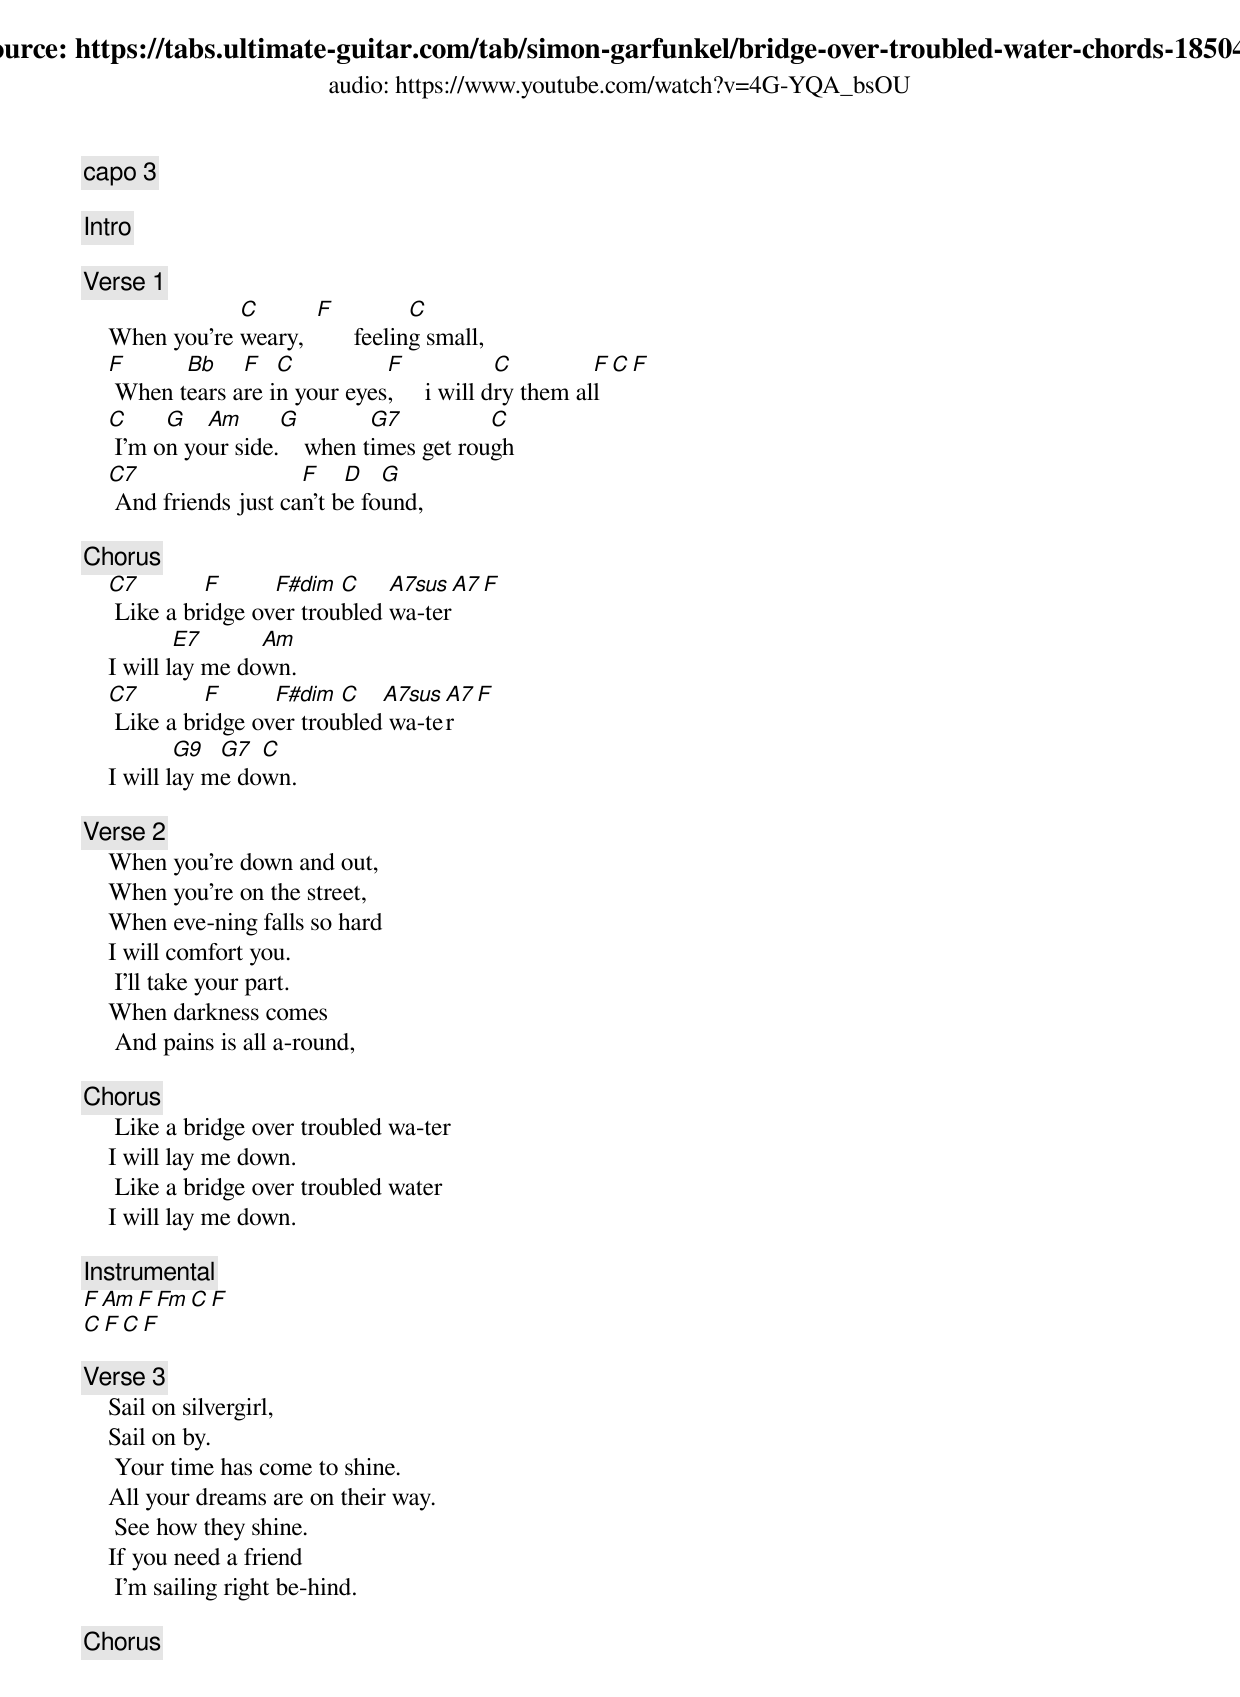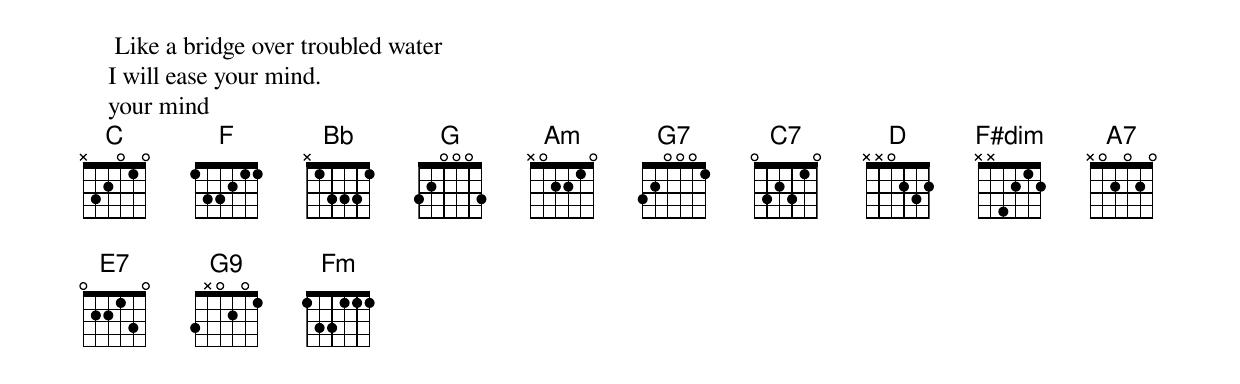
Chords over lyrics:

source: https://tabs.ultimate-guitar.com/tab/simon-garfunkel/bridge-over-troubled-water-chords-185044
audio: https://www.youtube.com/watch?v=4G-YQA_bsOU

capo 3

[Intro]

[Verse 1]
                C       F           C
    When you're weary,        feeling small,
    F      Bb    F   C          F             C         F    C     F
     When tears are in your eyes,     i will dry them all
    C     G   Am      G         G7          C
     I'm on your side.    when times get rough
    C7                  F    D   G
     And friends just can't be found,

[Chorus]
    C7        F      F#dim  C    A7sus A7   F
     Like a bridge over troubled wa-ter
            E7      Am
    I will lay me down.
    C7        F      F#dim  C   A7sus A7   F
     Like a bridge over troubled wa-ter
            G9  G7  C
    I will lay me down.

[Verse 2]
    When you're down and out,
    When you're on the street,
    When eve-ning falls so hard
    I will comfort you.
     I'll take your part.
    When darkness comes
     And pains is all a-round,

[Chorus]
     Like a bridge over troubled wa-ter
    I will lay me down.
     Like a bridge over troubled water
    I will lay me down.

[Instrumental]
    F    Am    F    Fm    C    F
    C    F     C    F

[Verse 3]
    Sail on silvergirl,
    Sail on by.
     Your time has come to shine.
    All your dreams are on their way.
     See how they shine.
    If you need a friend
     I'm sailing right be-hind.

[Chorus]
     Like a bridge over troubled water
    I will ease your mind.
    your mind
